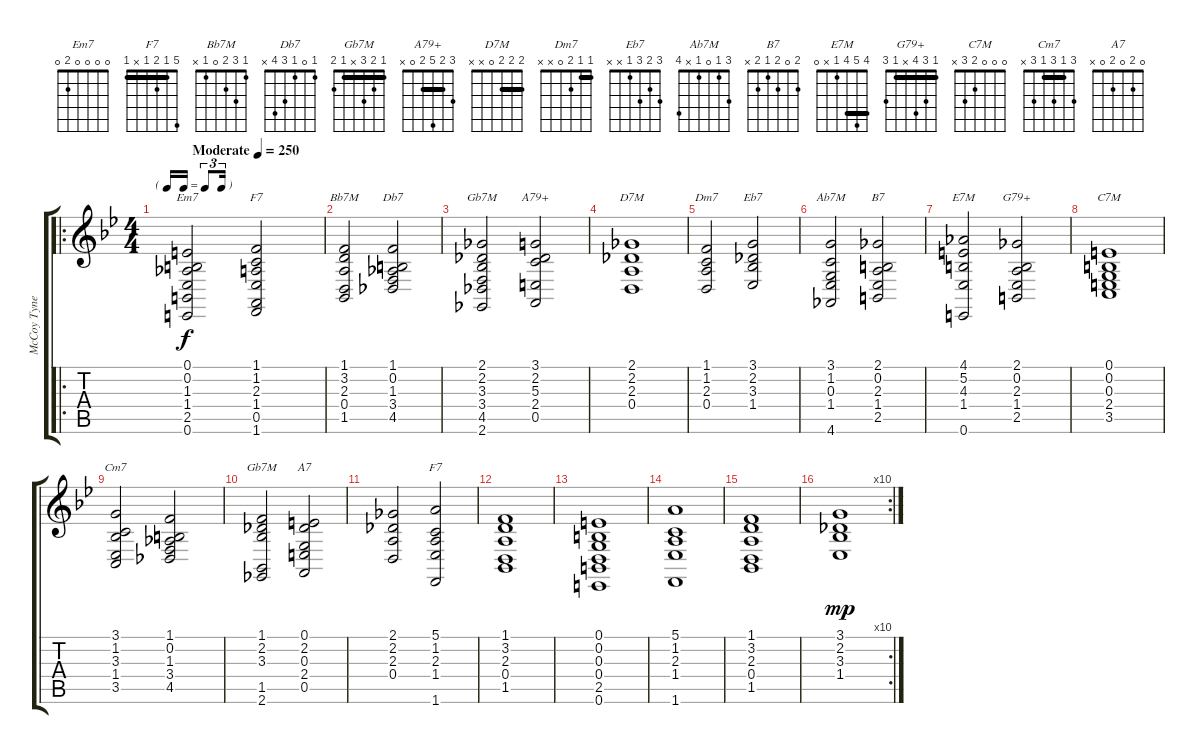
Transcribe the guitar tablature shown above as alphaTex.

\track ("McCoy Tyner" "McCoy Tyne") {solo instrument acousticgrandpiano}
\staff {score tabs}
\tuning (E4 B3 G3 D3 A2 E2) {hide}
\chord ("Em7" 0 0 0 0 2 0)
\chord ("F7" 1 1 2 1 0 1) {barre 1}
\chord ("Bb7M" 1 3 2 0 1 x)
\chord ("Db7" 1 0 1 3 4 x)
\chord ("Gb7M" 2 2 3 3 4 2) {barre 2}
\chord ("A79+" 3 2 5 2 0 x) {barre 2}
\chord ("D7M" 2 2 2 0 x x) {barre 2}
\chord ("Dm7" 1 1 2 0 x x) {barre 1}
\chord ("Eb7" 3 2 3 1 x x)
\chord ("Ab7M" 3 1 0 1 x 4)
\chord ("B7" 2 0 2 1 2 x)
\chord ("E7M" 4 5 4 1 x 0) {barre 4}
\chord ("G79+" 1 3 4 x 1 3) {barre 1}
\chord ("C7M" 0 0 0 2 3 x)
\chord ("Cm7" 3 1 3 1 3 x) {barre 1}
\chord ("Gb7M" 1 2 3 x 1 2) {barre 1}
\chord ("A7" 0 2 0 2 0 x)
\chord ("F7" 5 1 2 1 x 1) {barre 1}
\ro
\ts (4 4)
\tf triplet16th
\tempo (250 "Moderate")
\clef g2
\ks bb
(0.1 0.2 1.3 1.4 2.5 0.6).2{ch "Em7" dy f instrument acousticgrandpiano} (1.1 1.2 2.3 1.4 0.5 1.6).2{ch "F7"} |
(1.1 3.2 2.3 0.4 1.5).2{ch "Bb7M"} (1.1 0.2 1.3 3.4 4.5).2{ch "Db7"} |
(2.1 2.2 3.3 3.4 4.5 2.6).2{ch "Gb7M"} (3.1 2.2 5.3 2.4 0.5).2{ch "A79+"} |
(2.1 2.2 2.3 0.4).1{ch "D7M"} |
(1.1 1.2 2.3 0.4).2{ch "Dm7"} (3.1 2.2 3.3 1.4).2{ch "Eb7"} |
(3.1 1.2 0.3 1.4 4.6).2{ch "Ab7M"} (2.1 0.2 2.3 1.4 2.5).2{ch "B7"} |
(4.1 5.2 4.3 1.4 0.6).2{ch "E7M"} (2.1 0.2 2.3 1.4 2.5).2{ch "G79+"} |
(0.1 0.2 0.3 2.4 3.5).1{ch "C7M"} |
(3.1 1.2 3.3 1.4 3.5).2{ch "Cm7"} (1.1 0.2 1.3 3.4 4.5).2 |
(1.1 2.2 3.3 1.5 2.6).2{ch "Gb7M"} (0.1 2.2 0.3 2.4 0.5).2{ch "A7"} |
(2.1 2.2 2.3 0.4).2 (5.1 1.2 2.3 1.4 1.6).2{ch "F7"} |
(1.1 3.2 2.3 0.4 1.5).1 |
(0.1 0.2 0.3 0.4 2.5 0.6).1 |
(5.1 1.2 2.3 1.4 1.6).1 |
(1.1 3.2 2.3 0.4 1.5).1 |
\rc 10
(3.1 2.2 3.3 1.4).1{dy mp}
